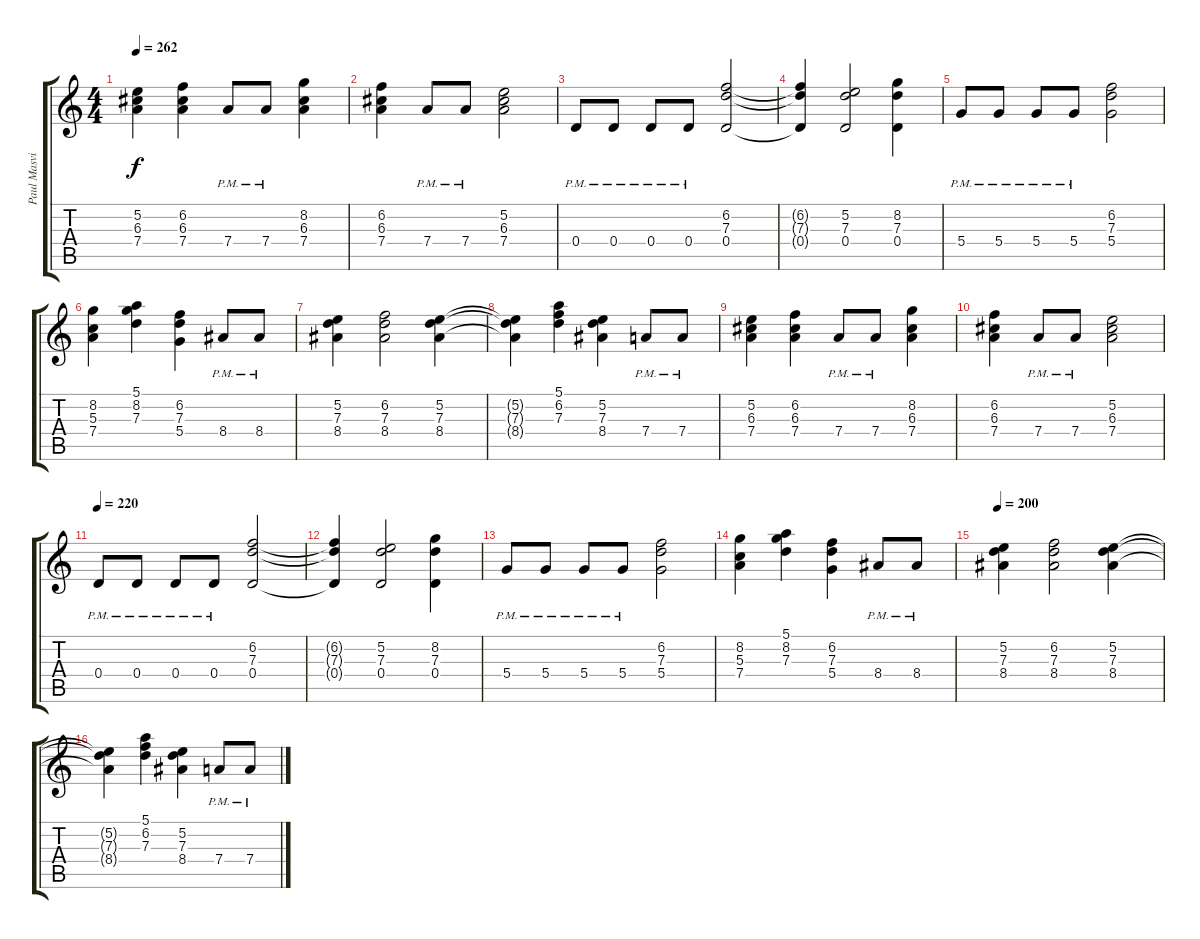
\track ("Paul Masvidal (studio)" "Paul Masvi") {instrument distortionguitar}
\staff {score tabs}
\tuning (E4 B3 G3 D3 A2 E2) {hide}
\ts (4 4)
\tempo 262
\clef g2
\ks c
(5.2 6.3 7.4).4{dy f} (6.2 6.3 7.4).4 7.4{pm}.8 7.4{pm}.8 (8.2 6.3 7.4).4 |
(6.2 6.3 7.4).4 7.4{pm}.8 7.4{pm}.8 (5.2 6.3 7.4).2 |
0.4{pm}.8 0.4{pm}.8 0.4{pm}.8 0.4{pm}.8 (6.2 7.3 0.4).2 |
(6.2{t} 7.3{t} 0.4{t}).4 (5.2 7.3 0.4).2 (8.2 7.3 0.4).4 |
5.4{pm}.8 5.4{pm}.8 5.4{pm}.8 5.4{pm}.8 (6.2 7.3 5.4).2 |
(8.2 5.3 7.4).4 (5.1 8.2 7.3).4 (6.2 7.3 5.4).4 8.4{pm}.8 8.4{pm}.8 |
(5.2 7.3 8.4).4 (6.2 7.3 8.4).2 (5.2 7.3 8.4).4 |
(5.2{t} 7.3{t} 8.4{t}).4 (5.1 6.2 7.3).4 (5.2 7.3 8.4).4 7.4{pm}.8 7.4{pm}.8 |
(5.2 6.3 7.4).4 (6.2 6.3 7.4).4 7.4{pm}.8 7.4{pm}.8 (8.2 6.3 7.4).4 |
(6.2 6.3 7.4).4 7.4{pm}.8 7.4{pm}.8 (5.2 6.3 7.4).2 |
\tempo 220
0.4{pm}.8 0.4{pm}.8 0.4{pm}.8 0.4{pm}.8 (6.2 7.3 0.4).2 |
(6.2{t} 7.3{t} 0.4{t}).4 (5.2 7.3 0.4).2 (8.2 7.3 0.4).4 |
5.4{pm}.8 5.4{pm}.8 5.4{pm}.8 5.4{pm}.8 (6.2 7.3 5.4).2 |
(8.2 5.3 7.4).4 (5.1 8.2 7.3).4 (6.2 7.3 5.4).4 8.4{pm}.8 8.4{pm}.8 |
\tempo 200
(5.2 7.3 8.4).4 (6.2 7.3 8.4).2 (5.2 7.3 8.4).4 |
(5.2{t} 7.3{t} 8.4{t}).4 (5.1 6.2 7.3).4 (5.2 7.3 8.4).4 7.4{pm}.8 7.4{pm}.8
